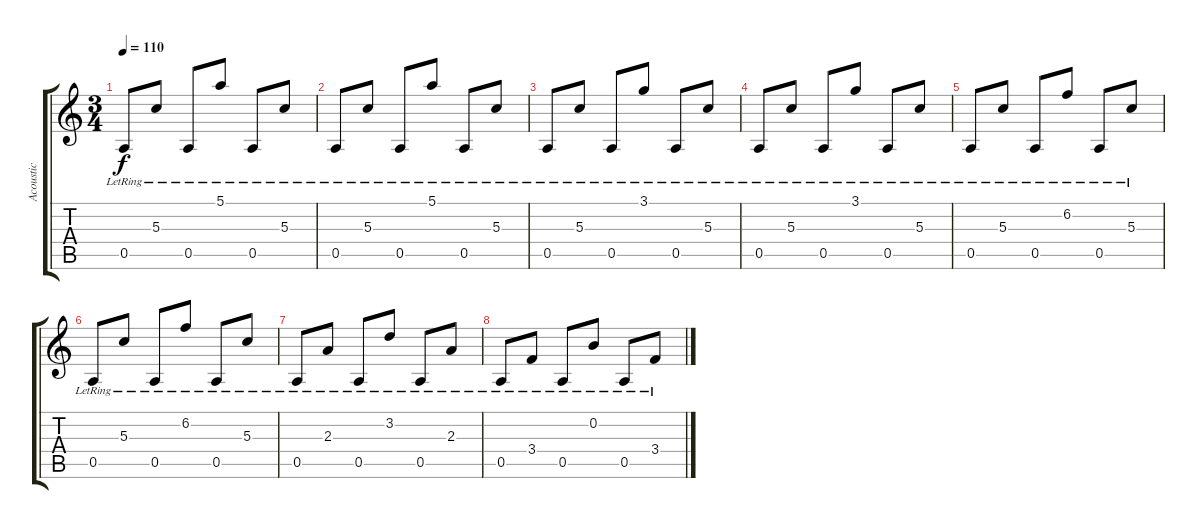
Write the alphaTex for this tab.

\track ("Acoustic" "Acoustic") {instrument acousticguitarnylon}
\staff {score tabs}
\tuning (E4 B3 G3 D3 A2 E2) {hide}
\ts (3 4)
\tempo 110
\clef g2
\ks c
0.5{lr}.8{dy f volume 6} 5.3{lr}.8 0.5{lr}.8 5.1{lr}.8 0.5{lr}.8 5.3{lr}.8 |
0.5{lr}.8 5.3{lr}.8 0.5{lr}.8 5.1{lr}.8 0.5{lr}.8 5.3{lr}.8 |
0.5{lr}.8 5.3{lr}.8 0.5{lr}.8 3.1{lr}.8 0.5{lr}.8 5.3{lr}.8 |
0.5{lr}.8 5.3{lr}.8 0.5{lr}.8 3.1{lr}.8 0.5{lr}.8 5.3{lr}.8 |
0.5{lr}.8 5.3{lr}.8 0.5{lr}.8 6.2{lr}.8 0.5{lr}.8 5.3{lr}.8 |
0.5{lr}.8{volume 0} 5.3{lr}.8 0.5{lr}.8 6.2{lr}.8 0.5{lr}.8 5.3{lr}.8 |
0.5{lr}.8 2.3{lr}.8 0.5{lr}.8 3.2{lr}.8 0.5{lr}.8 2.3{lr}.8 |
0.5{lr}.8 3.4{lr}.8 0.5{lr}.8 0.2{lr}.8 0.5{lr}.8 3.4{lr}.8
